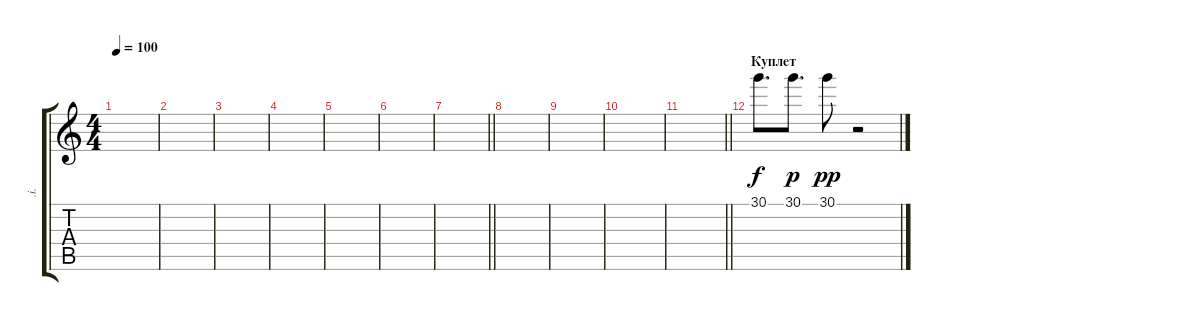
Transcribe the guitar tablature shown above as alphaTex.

\track (".i." ".i.") {instrument pad8sweep}
\staff {score tabs}
\tuning (Db4 Ab3 E3 B2 Gb2 B1) {hide}
\ts (4 4)
\tempo 100
\clef g2
\ks c
|
|
|
|
|
|
\barLineRight lightlight
|
|
|
|
\barLineRight lightlight
|
\section ("" "Куплет")
30.1.8{d dy f} 30.1.8{d dy p} 30.1.8{dy pp} r.2
